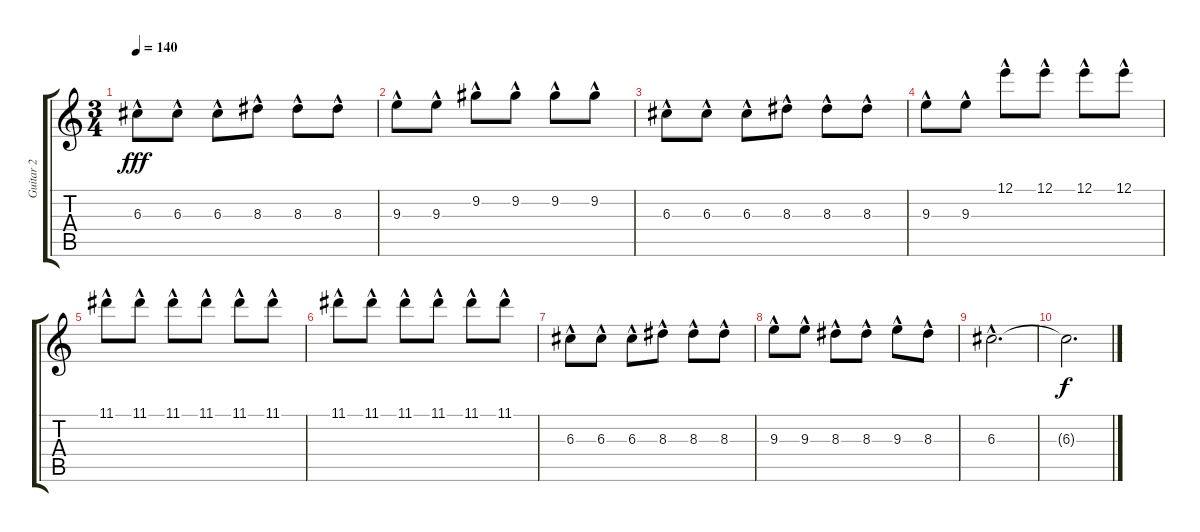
\track ("Guitar 2" "Guitar 2") {instrument overdrivenguitar}
\staff {score tabs}
\tuning (E4 B3 G3 D3 A2 E2) {hide}
\ts (3 4)
\tempo 140
\clef g2
\ks c
6.3{hac}.8{dy fff} 6.3{hac}.8 6.3{hac}.8 8.3{hac}.8 8.3{hac}.8 8.3{hac}.8 |
9.3{hac}.8 9.3{hac}.8 9.2{hac}.8 9.2{hac}.8 9.2{hac}.8 9.2{hac}.8 |
6.3{hac}.8 6.3{hac}.8 6.3{hac}.8 8.3{hac}.8 8.3{hac}.8 8.3{hac}.8 |
9.3{hac}.8 9.3{hac}.8 12.1{hac}.8 12.1{hac}.8 12.1{hac}.8 12.1{hac}.8 |
11.1{hac}.8 11.1{hac}.8 11.1{hac}.8 11.1{hac}.8 11.1{hac}.8 11.1{hac}.8 |
11.1{hac}.8 11.1{hac}.8 11.1{hac}.8 11.1{hac}.8 11.1{hac}.8 11.1{hac}.8 |
6.3{hac}.8 6.3{hac}.8 6.3{hac}.8 8.3{hac}.8 8.3{hac}.8 8.3{hac}.8 |
9.3{hac}.8 9.3{hac}.8 8.3{hac}.8 8.3{hac}.8 9.3{hac}.8 8.3{hac}.8 |
6.3{hac}.2{d} |
6.3{t}.2{d dy f}
